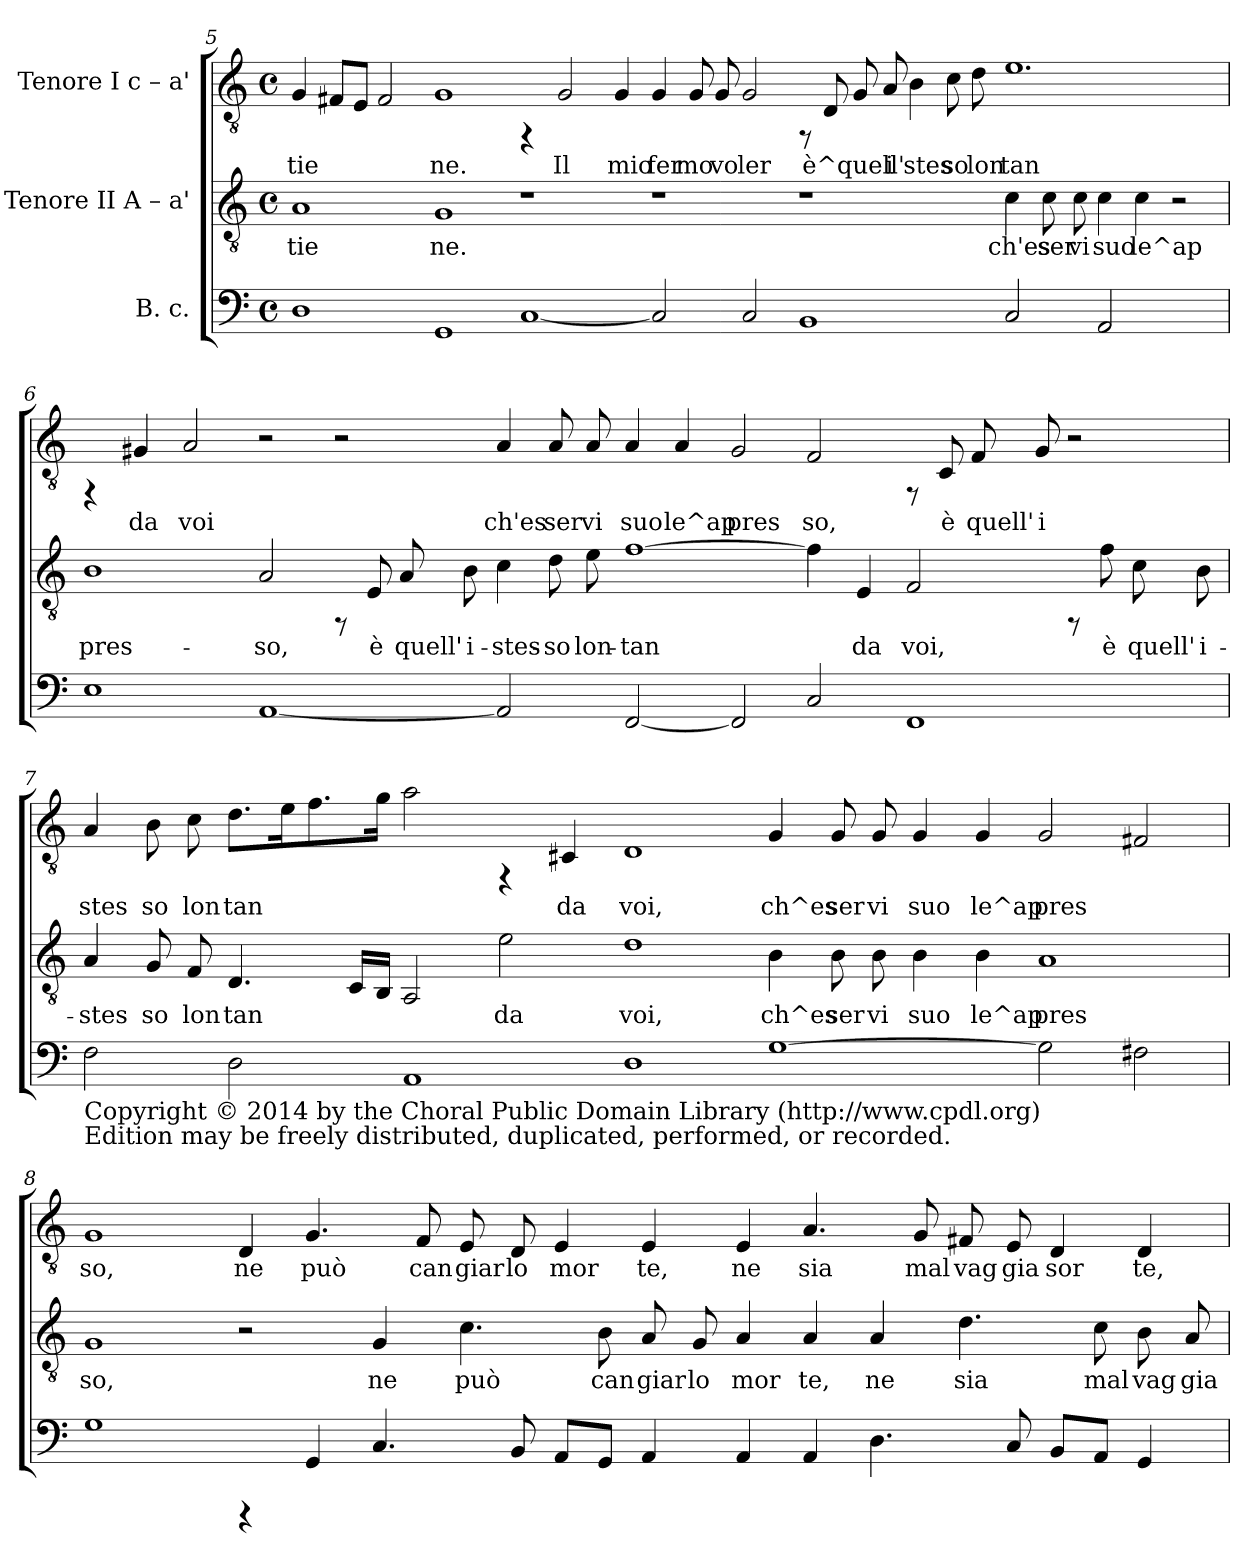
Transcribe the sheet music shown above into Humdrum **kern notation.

**kern	**kern	**text	**kern	**text
*part3	*part2	*part2	*part1	*part1
*staff3	*staff2	*staff2	*staff1	*staff1
*I"B. c.	*I"Tenore II  A – a'	*	*I"Tenore I  c – a'	*
!!LO:LB:g=z
*clefF4	*clefGv2	*	*clefGv2	*
*k[]	*k[]	*	*k[]	*
*C:	*C:	*	*C:	*
*M4/4	*M4/4	*	*M4/4	*
*met(c)	*met(c)	*	*met(c)	*
=5	=5	=5	=5	=5
!	!	!LO:LY:b:rj	!	!LO:LY:b:cj
1D	1A	tie	4G/	tie
!	!	!	!	!LO:LY:b:cj
.	.	.	8F#X/L	.
!	!	!	!	!LO:LY:b:cj
.	.	.	8E/J	.
!	!	!	!	!LO:LY:b:cj
.	.	.	2F#/	.
!	!	!LO:LY:b:rj	!	!LO:LY:b:cj
1GG	1G	ne.	1G	ne.
[<1C	1r	.	4rFF	.
!	!	!	!	!LO:LY:b:cj
.	.	.	2G/	Il
!	!	!	!	!LO:LY:b:cj
.	.	.	4G/	mio
!	!	!	!	!LO:LY:b:cj
2C/]	1r	.	4G/	fer
!	!	!	!	!LO:LY:b:cj
.	.	.	8G/	mo
!	!	!	!	!LO:LY:b:cj
.	.	.	8G/	vo
!	!	!	!	!LO:LY:b:cj
2C/	.	.	2G/	ler
1BB	1r	.	8rFF	.
!	!	!	!	!LO:LY:b:cj
.	.	.	8D/	è^quell'
!	!	!	!	!LO:LY:b:cj
.	.	.	8G/	.
!	!	!	!	!LO:LY:b:cj
.	.	.	8A/	i
!	!	!	!	!LO:LY:b:cj
.	.	.	4B\	stes
!	!	!	!	!LO:LY:b:cj
.	.	.	8c\	so
!	!	!	!	!LO:LY:b:cj
.	.	.	8d\	lon
!	!	!LO:LY:b:rj	!	!LO:LY:b:cj
2C/	4c\	ch'es	1.e	tan
!	!	!LO:LY:b:rj	!	!
.	8c\	ser	.	.
!	!	!LO:LY:b:rj	!	!
.	8c\	vi	.	.
!	!	!LO:LY:b:rj	!	!
2AA/	4c\	suo	.	.
!	!	!LO:LY:b:rj	!	!
.	4c\	le^ap	.	.
2ryy	2r	.	.	.
!!LO:PB:g=z
=6	=6	=6	=6	=6
!	!	!LO:LY:b:rj	!	!
1E	1B	pres-	4rFF	.
!	!	!	!	!LO:LY:b:cj
.	.	.	4G#X/	da
!	!	!	!	!LO:LY:b:cj
.	.	.	2A/	voi
!	!	!LO:LY:b:rj	!	!
[<1AA	2A/	-so,	2r	.
.	8rFF	.	2r	.
!	!	!LO:LY:b:rj	!	!
.	8E/	è	.	.
!	!	!LO:LY:b:rj	!	!
.	8A/	quell'	.	.
!	!	!LO:LY:b:rj	!	!
.	8B\	i-	.	.
!	!	!LO:LY:b:rj	!	!LO:LY:b:cj
2AA/]	4c\	-stes-	4A/	ch'es
!	!	!LO:LY:b:rj	!	!LO:LY:b:cj
.	8d\	-so	8A/	ser
!	!	!LO:LY:b:rj	!	!LO:LY:b:cj
.	8e\	lon-	8A/	vi
!	!	!LO:LY:b:rj	!	!LO:LY:b:cj
[<2FF/	[>1f	-tan	4A/	suo
!	!	!	!	!LO:LY:b:cj
.	.	.	4A/	le^ap
!	!	!	!	!LO:LY:b:cj
2FF/]	.	.	2G#/	pres
!	!	!LO:LY:b:rj	!	!LO:LY:b:cj
2C/	4f\]	.	2F/	so,
!	!	!LO:LY:b:rj	!	!
.	4E/	da	.	.
!	!	!LO:LY:b:rj	!	!
1FF	2F/	voi,	8rFF	.
!	!	!	!	!LO:LY:b:cj
.	.	.	8C/	è
!	!	!	!	!LO:LY:b:cj
.	.	.	8F/	quell'
!	!	!	!	!LO:LY:b:cj
.	.	.	8G#/	i
.	8rFF	.	2r	.
!	!	!LO:LY:b:rj	!	!
.	8f\	è	.	.
!	!	!LO:LY:b:rj	!	!
.	8c\	quell'	.	.
!	!	!LO:LY:b:rj	!	!
.	8B\	i-	.	.
!!LO:PB:g=z
=7	=7	=7	=7	=7
!LO:TX:b:t=Copyright © 2014 by the Choral Public Domain Library (http&colon;//www.cpdl.org)	!	!	!	!
!LO:TX:b:t=Edition may be freely distributed, duplicated, performed, or recorded.	!	!	!	!
!	!	!LO:LY:b:rj	!	!LO:LY:b:cj
2F\	4A/	-stes	4A/	stes
!	!	!LO:LY:b:rj	!	!LO:LY:b:cj
.	8G/	so	8B\	so
!	!	!LO:LY:b:rj	!	!LO:LY:b:cj
.	8F/	lon	8c\	lon
!	!	!LO:LY:b:rj	!	!LO:LY:b:cj
2D\	4.D/	tan	8.d\L	tan
!	!	!	!	!LO:LY:b:cj
.	.	.	16e\	.
!	!	!	!	!LO:LY:b:cj
.	.	.	8.f\	.
!	!	!LO:LY:b:rj	!	!
.	16C/L	.	.	.
!	!	!LO:LY:b:rj	!	!LO:LY:b:cj
.	16BB/J	.	16g\J	.
!	!	!LO:LY:b:rj	!	!LO:LY:b:cj
1AA	2AA/	.	2a\	.
!	!	!LO:LY:b:rj	!	!
.	2e\	da	4rFF	.
!	!	!	!	!LO:LY:b:cj
.	.	.	4C#X/	da
!	!	!LO:LY:b:rj	!	!LO:LY:b:cj
1D	1d	voi,	1D	voi,
!	!	!LO:LY:b:rj	!	!LO:LY:b:cj
[>1G	4B\	ch^es	4G/	ch^es
!	!	!LO:LY:b:rj	!	!LO:LY:b:cj
.	8B\	ser	8G/	ser
!	!	!LO:LY:b:rj	!	!LO:LY:b:cj
.	8B\	vi	8G/	vi
!	!	!LO:LY:b:rj	!	!LO:LY:b:cj
.	4B\	suo	4G/	suo
!	!	!LO:LY:b:rj	!	!LO:LY:b:cj
.	4B\	le^ap	4G/	le^ap
!	!	!LO:LY:b:rj	!	!LO:LY:b:cj
2G\]	1A	pres	2G/	pres
!	!	!	!	!LO:LY:b:cj
2F#X\	.	.	2F#X/	.
!!LO:LB:g=z
=8	=8	=8	=8	=8
!	!	!LO:LY:b:rj	!	!LO:LY:b:cj
1G	1G	so,	1G	so,
!	!	!	!	!LO:LY:b:cj
4rCCC	2r	.	4D/	ne
!	!	!	!	!LO:LY:b:cj
4GG/	.	.	4.G/	può
!	!	!LO:LY:b:rj	!	!
4.C/	4G/	ne	.	.
!	!	!	!	!LO:LY:b:cj
.	.	.	8F/	can
!	!	!LO:LY:b:rj	!	!LO:LY:b:cj
.	4.c\	può	8E/	giar
!	!	!	!	!LO:LY:b:cj
8BB/	.	.	8D/	lo
!	!	!	!	!LO:LY:b:cj
8AA/L	.	.	4E/	mor
!	!	!LO:LY:b:rj	!	!
8GG/J	8B\	can	.	.
!	!	!LO:LY:b:rj	!	!LO:LY:b:cj
4AA/	8A/	giar	4E/	te,
!	!	!LO:LY:b:rj	!	!
.	8G/	lo	.	.
!	!	!LO:LY:b:rj	!	!LO:LY:b:cj
4AA/	4A/	mor	4E/	ne
!	!	!LO:LY:b:rj	!	!LO:LY:b:cj
4AA/	4A/	te,	4.A/	sia
!	!	!LO:LY:b:rj	!	!
4.D\	4A/	ne	.	.
!	!	!	!	!LO:LY:b:cj
.	.	.	8G/	mal
!	!	!LO:LY:b:rj	!	!LO:LY:b:cj
.	4.d\	sia	8F#X/	vag
!	!	!	!	!LO:LY:b:cj
8C/	.	.	8E/	gia
!	!	!	!	!LO:LY:b:cj
8BB/L	.	.	4D/	sor
!	!	!LO:LY:b:rj	!	!
8AA/J	8c\	mal	.	.
!	!	!LO:LY:b:rj	!	!LO:LY:b:cj
4GG/	8B\	vag	4D/	te,
!	!	!LO:LY:b:rj	!	!
.	8A/	gia	.	.
=	=	=	=	=
*-	*-	*-	*-	*-
